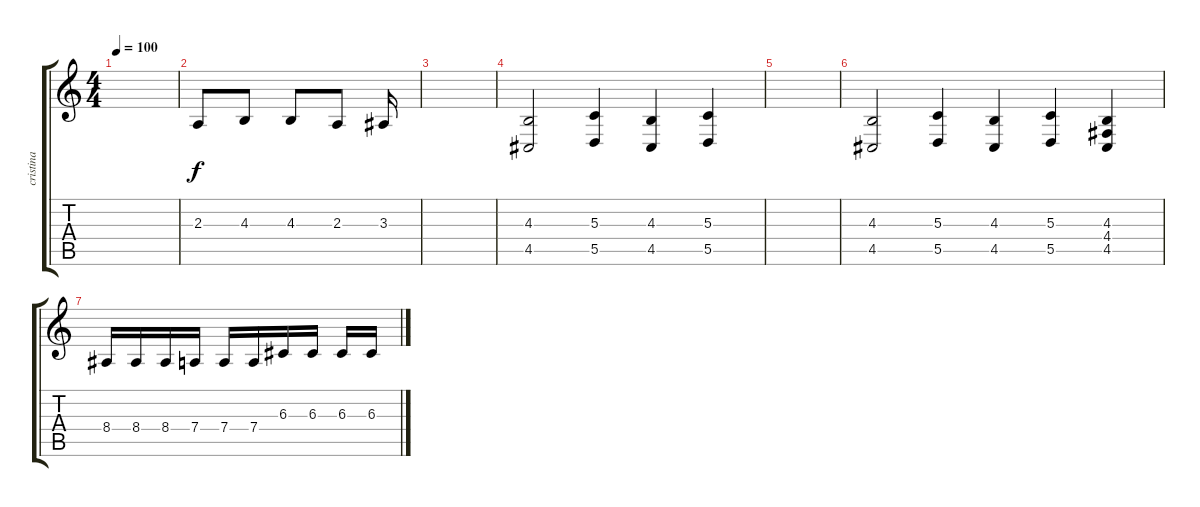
\track ("cristina" "cristina") {instrument violin}
\staff {score tabs}
\tuning (E4 B3 G3 D3 A2 E2) {hide}
\ts (4 4)
\tempo 100
\clef g2
\ks c
|
2.3.8 4.3.8 4.3.8 2.3.8 3.3.16 |
|
(4.3 4.5).2 (5.3 5.5).4 (4.3 4.5).4 (5.3 5.5).4 |
|
(4.3 4.5).2 (5.3 5.5).4 (4.3 4.5).4 (5.3 5.5).4 (4.3 4.4 4.5).4 |
8.4.16 8.4.16 8.4.16 7.4.16 7.4.16 7.4.16 6.3.16 6.3.16 6.3.16 6.3.16
